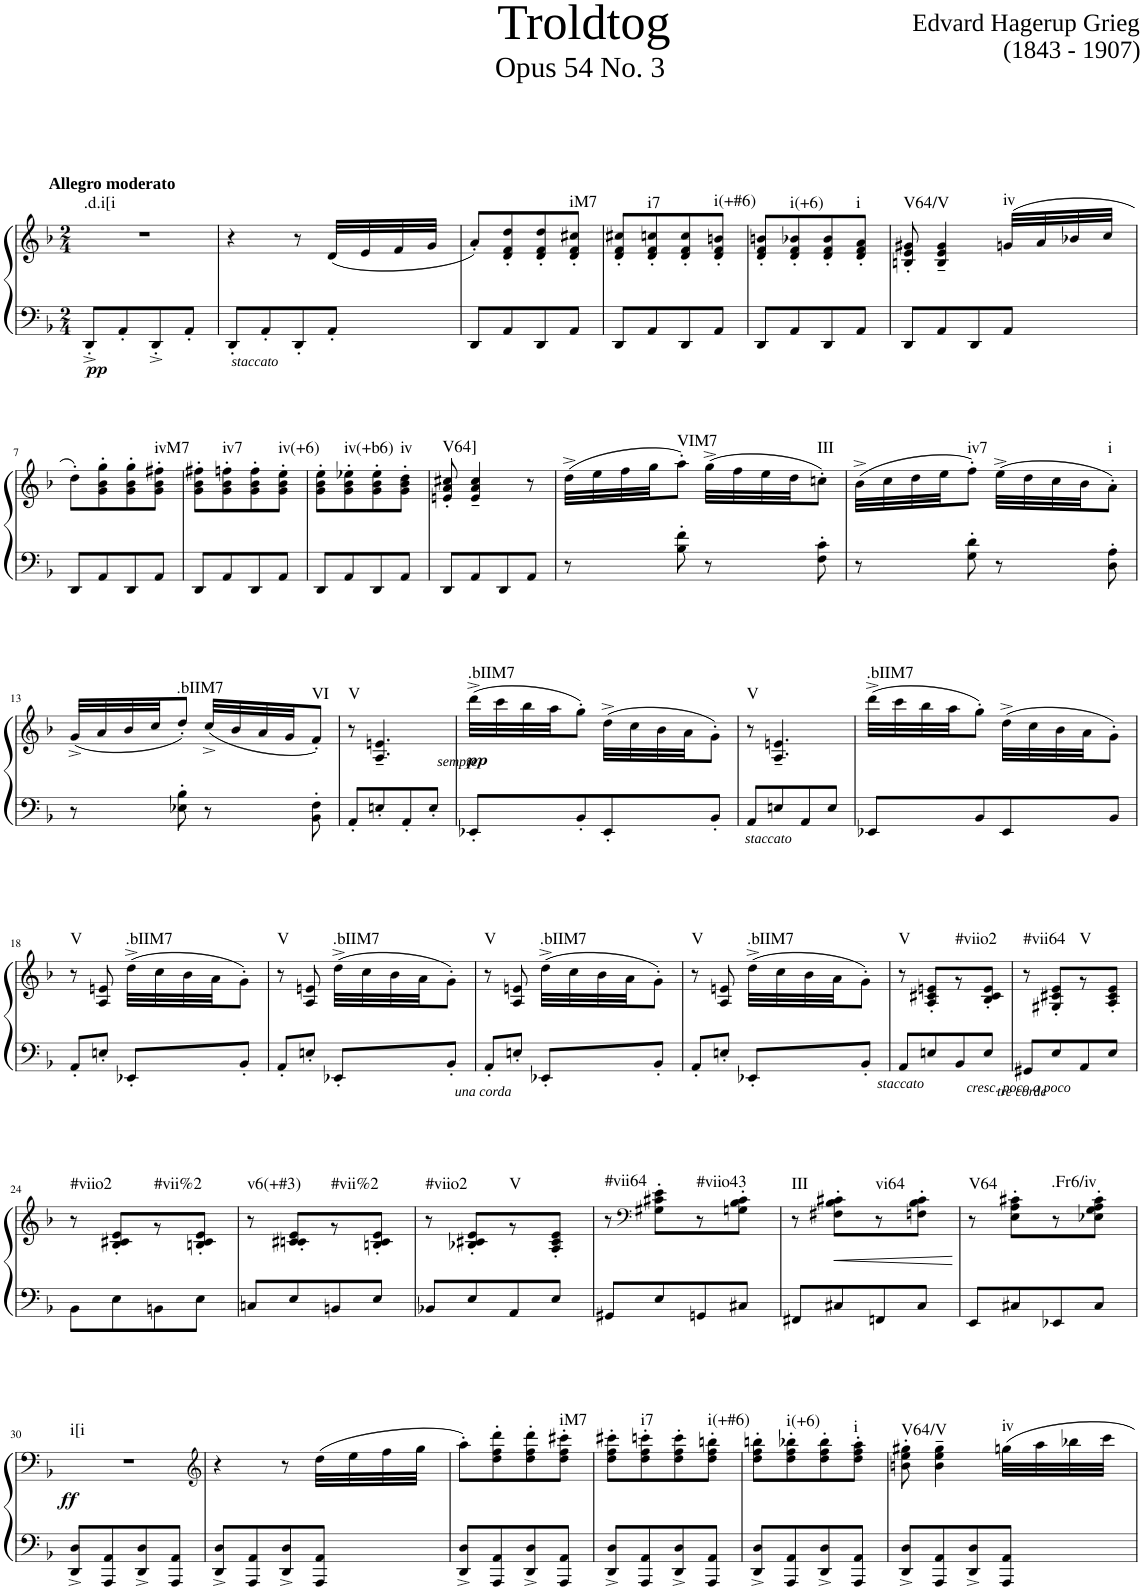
**kern	**kern	**dynam	**harte
*part1	*part1	*part1	*part1
*staff2	*staff1	*staff1/2	*
*I"Piano	*	*	*
*I'Pno	*	*	*
*clefF4	*clefG2	*	*
*k[b-]	*k[b-]	*	*
*M2/4	*M2/4	*	*
=1	=1	=1	=1
!	!LO:TX:a:B:t=Allegro moderato	!	!
!	!	!LO:DY:b=2	!LO:H:kt=.d.i[i
8DD'^/L	2r	pp	N
8AA'/	.	.	.
8DD'^/	.	.	.
8AA'/J	.	.	.
=2	=2	=2	=2
8DD'/L	4r	.	.
!	!	!LO:DY:b=2	!
8AA'/	.	other-dynamics	.
8DD'/	8r	.	.
8AA'/J	(32d/LLL	.	.
.	32e/	.	.
.	32f/	.	.
.	32g/JJJ	.	.
=3	=3	=3	=3
8DD'/L	8a'/L)	.	.
8AA'/	8d/' 8f/' 8dd/'	.	.
8DD'/	8d/' 8f/' 8dd/'	.	.
!	!	!	!LO:H:kt=iM7
8AA'/J	8d/' 8f/' 8cc#X/'J	.	N
=4	=4	=4	=4
8DD'/L	8d/' 8f/' 8cc#X/'L	.	.
!	!	!	!LO:H:kt=i7
8AA'/	8d/' 8f/' 8ccn/'	.	N
8DD'/	8d/' 8f/' 8cc/'	.	.
!	!	!	!LO:H:kt=i(+#6)
8AA'/J	8d/' 8f/' 8bn/'J	.	N
=5	=5	=5	=5
8DD'/L	8d/' 8f/' 8bn/'L	.	.
!	!	!	!LO:H:kt=i(+6)
8AA'/	8d/' 8f/' 8b-X/'	.	N
8DD'/	8d/' 8f/' 8b-/'	.	.
!	!	!	!LO:H:kt=i
8AA'/J	8d/' 8f/' 8a/'J	.	N
=6	=6	=6	=6
!	!	!	!LO:H:kt=V64/V
8DD'/L	8Bn/' 8e/' 8g#X/'	.	N
8AA'/	4B/~ 4e/~ 4g#/~	.	.
8DD'/	.	.	.
!	!	!	!LO:H:kt=iv
8AA'/J	(32gn/LLL	.	N
.	32a/	.	.
.	32b-X/	.	.
.	32cc/JJJ	.	.
!!LO:LB:g=z
=7	=7	=7	=7
8DD'/L	8dd'\L)	.	.
8AA'/	8g\' 8b-\' 8gg\'	.	.
8DD'/	8g\' 8b-\' 8gg\'	.	.
!	!	!	!LO:H:kt=ivM7
8AA'/J	8g\' 8b-\' 8ff#X\'J	.	N
=8	=8	=8	=8
8DD'/L	8g\' 8b-\' 8ff#X\'L	.	.
!	!	!	!LO:H:kt=iv7
8AA'/	8g\' 8b-\' 8ffn\'	.	N
8DD'/	8g\' 8b-\' 8ff\'	.	.
!	!	!	!LO:H:kt=iv(+6)
8AA'/J	8g\' 8b-\' 8ee\'J	.	N
=9	=9	=9	=9
8DD'/L	8g\' 8b-\' 8ee\'L	.	.
!	!	!	!LO:H:kt=iv(+b6)
8AA'/	8g\' 8b-\' 8ee-X\'	.	N
8DD'/	8g\' 8b-\' 8ee-\'	.	.
!	!	!	!LO:H:kt=iv
8AA'/J	8g\' 8b-\' 8dd\'J	.	N
=10	=10	=10	=10
!	!	!	!LO:H:kt=V64]
8DD'/L	8en/' 8a/' 8cc#X/'	.	N
8AA'/	4e/~ 4a/~ 4cc#/~	.	.
8DD'/	.	.	.
8AA'/J	8r	.	.
=11	=11	=11	=11
8r	(32dd^\LLL	.	.
.	32ee\	.	.
.	32ff\	.	.
.	32gg\JJ	.	.
!	!	!	!LO:H:kt=VIM7
8B-\' 8f\'	8aa'\J)	.	N
8r	(32gg^\LLL	.	.
.	32ff\	.	.
.	32ee\	.	.
.	32dd\JJ	.	.
!	!	!	!LO:H:kt=III
8F\' 8c\'	8ccn'\J)	.	N
=12	=12	=12	=12
8r	(32b-^\LLL	.	.
.	32cc\	.	.
.	32dd\	.	.
.	32ee\JJ	.	.
!	!	!	!LO:H:kt=iv7
8G\' 8d\'	8ff'\J)	.	N
8r	(32ee^\LLL	.	.
.	32dd\	.	.
.	32cc\	.	.
.	32b-\JJ	.	.
!	!	!	!LO:H:kt=i
8D\' 8A\'	8a'\J)	.	N
!!LO:LB:g=z
=13	=13	=13	=13
8r	(32g^/LLL	.	.
.	32a/	.	.
.	32b-/	.	.
.	32cc/JJ	.	.
!	!	!	!LO:H:kt=.bIIM7
8E-X\' 8B-\'	8dd'/J)	.	N
8r	(32cc^/LLL	.	.
.	32b-/	.	.
.	32a/	.	.
.	32g/JJ	.	.
!	!	!	!LO:H:kt=VI
8BB-\' 8F\'	8f'/J)	.	N
=14	=14	=14	=14
*	*^	*	*
!	!	!	!	!LO:H:kt=V
8AA'/L	8r	4.ryy	.	N
8En'/	4.A/~ 4.en/~	.	.	.
8AA'/	.	.	.	.
!	!	!	!LO:DY:b	!
8E'/J	.	8ryy	other-dynamics	.
=15	=15	=15	=15	=15
!	!	!	!LO:DY:b	!LO:H:kt=.bIIM7
*	*v	*v	*	*
8EE-X'/L	(32ddd^\LLL	pp	N
.	32ccc\	.	.
.	32bb-\	.	.
.	32aa\JJ	.	.
8BB-'/	8gg'\J)	.	.
8EE-'/	(32dd^\LLL	.	.
.	32cc\	.	.
.	32b-\	.	.
.	32a\JJ	.	.
8BB-'/J	8g'\J)	.	.
=16	=16	=16	=16
!	!	!LO:DY:b=2	!LO:H:kt=V
8AA'/L	8r	other-dynamics	N
8En'/	4.A/~ 4.en/~	.	.
8AA'/	.	.	.
8E'/J	.	.	.
=17	=17	=17	=17
!	!	!	!LO:H:kt=.bIIM7
8EE-X'/L	(32ddd^\LLL	.	N
.	32ccc\	.	.
.	32bb-\	.	.
.	32aa\JJ	.	.
8BB-'/	8gg'\J)	.	.
8EE-'/	(32dd^\LLL	.	.
.	32cc\	.	.
.	32b-\	.	.
.	32a\JJ	.	.
8BB-'/J	8g'\J)	.	.
!!LO:LB:g=z
=18	=18	=18	=18
!	!	!	!LO:H:kt=V
8AA'/L	8r	.	N
8En'/J	8A/ 8en/	.	.
!	!	!	!LO:H:kt=.bIIM7
8EE-X'/L	(32dd^\LLL	.	N
.	32cc\	.	.
.	32b-\	.	.
.	32a\JJ	.	.
8BB-'/J	8g'\J)	.	.
=19	=19	=19	=19
!	!	!	!LO:H:kt=V
8AA'/L	8r	.	N
8En'/J	8A/ 8en/	.	.
!	!	!	!LO:H:kt=.bIIM7
8EE-X'/L	(32dd^\LLL	.	N
.	32cc\	.	.
.	32b-\	.	.
.	32a\JJ	.	.
8BB-'/J	8g'\J)	.	.
=20	=20	=20	=20
!	!	!LO:DY:b=2	!LO:H:kt=V
8AA'/L	8r	other-dynamics	N
8En'/J	8A/ 8en/	.	.
!	!	!	!LO:H:kt=.bIIM7
8EE-X'/L	(32dd^\LLL	.	N
.	32cc\	.	.
.	32b-\	.	.
.	32a\JJ	.	.
8BB-'/J	8g'\J)	.	.
=21	=21	=21	=21
!	!	!	!LO:H:kt=V
8AA'/L	8r	.	N
8En'/J	8A/ 8en/	.	.
!	!	!	!LO:H:kt=.bIIM7
8EE-X'/L	(32dd^\LLL	.	N
.	32cc\	.	.
.	32b-\	.	.
.	32a\JJ	.	.
8BB-'/J	8g'\J)	.	.
=22	=22	=22	=22
!	!	!LO:DY:b=2	!LO:H:kt=V
8AA'/L	8r	other-dynamics	N
8En'/	8A/' 8c#X/' 8en/'L	.	.
!	!	!	!LO:H:kt=#viio2
8BB-'/	8r	.	N
8E'/J	8B-/' 8c#/' 8e/'J	.	.
=23	=23	=23	=23
!	!	!LO:DY:b=2	!
!	!	!LO:DY:n=1:b=2	!LO:H:kt=#vii64
8GG#X'/L	8r	other-dynamics other-dynamics	N
8E'/	8G#X/' 8c#X/' 8e/'L	.	.
!	!	!	!LO:H:kt=V
8AA'/	8r	.	N
8E'/J	8A/' 8c#/' 8e/'J	.	.
!!LO:LB:g=z
=24	=24	=24	=24
!	!	!	!LO:H:kt=#viio2
8BB-'\L	8r	.	N
8E'\	8B-/' 8c#X/' 8e/'L	.	.
!	!	!	!LO:H:kt=#vii%2
8BBn'\	8r	.	N
8E'\J	8Bn/' 8c#/' 8e/'J	.	.
=25	=25	=25	=25
!	!	!	!LO:H:kt=v6(+#3)
8Cn'/L	8r	.	N
8E'/	8cn/' 8c#X/' 8e/'L	.	.
!	!	!	!LO:H:kt=#vii%2
8BBn'/	8r	.	N
8E'/J	8Bn/' 8c#/' 8e/'J	.	.
=26	=26	=26	=26
!	!	!	!LO:H:kt=#viio2
8BB-X'/L	8r	.	N
8E'/	8B-X/' 8c#X/' 8e/'L	.	.
!	!	!	!LO:H:kt=V
8AA'/	8r	.	N
8E'/J	8A/' 8c#/' 8e/'J	.	.
=27	=27	=27	=27
!	!	!	!LO:H:kt=#vii64
8GG#X'/L	8r	.	N
*	*clefF4	*	*
8E'/	8G#X\' 8c#X\' 8e\'L	.	.
!	!	!	!LO:H:kt=#viio43
8GGn'/	8r	.	N
8C#X'/J	8Gn\' 8B-\' 8c#\'J	.	.
=28	=28	=28	=28
!	!	!	!LO:H:kt=III
8FF#X'/L	8r	.	N
!	!	!LO:HP:b	!
8C#X'/	8F#X\' 8B-\' 8c#X\'L	<	.
!	!	!	!LO:H:kt=vi64
8FFn'/	8r	.	N
8C#'/J	8Fn\' 8B-\' 8c#\'J	.	.
.	.	[	.
=29	=29	=29	=29
!	!	!	!LO:H:kt=V64
8EE'/L	8r	.	N
8C#X'/	8E\' 8A\' 8c#X\'L	.	.
!	!	!	!LO:H:kt=.Fr6/iv
8EE-X'/	8r	.	N
8C#'/J	8E-X\' 8G\' 8A\' 8c#\'J	.	.
!!LO:LB:g=z
=30	=30	=30	=30
!	!	!LO:DY:b	!LO:H:kt=i[i
8DD/^ 8D/^L	2r	ff	N
8AAA/ 8AA/	.	.	.
8DD/^ 8D/^	.	.	.
8AAA/ 8AA/J	.	.	.
=31	=31	=31	=31
*	*clefG2	*	*
8DD/^ 8D/^L	4r	.	.
8AAA/ 8AA/	.	.	.
8DD/^ 8D/^	8r	.	.
8AAA/ 8AA/J	(32dd\LLL	.	.
.	32ee\	.	.
.	32ff\	.	.
.	32gg\JJJ	.	.
=32	=32	=32	=32
8DD/^ 8D/^L	8aa'\L)	.	.
8AAA/ 8AA/	8dd\' 8ff\' 8ddd\'	.	.
8DD/^ 8D/^	8dd\' 8ff\' 8ddd\'	.	.
!	!	!	!LO:H:kt=iM7
8AAA/ 8AA/J	8dd\' 8ff\' 8ccc#X\'J	.	N
=33	=33	=33	=33
8DD/^ 8D/^L	8dd\' 8ff\' 8ccc#X\'L	.	.
!	!	!	!LO:H:kt=i7
8AAA/ 8AA/	8dd\' 8ff\' 8cccn\'	.	N
8DD/^ 8D/^	8dd\' 8ff\' 8ccc\'	.	.
!	!	!	!LO:H:kt=i(+#6)
8AAA/ 8AA/J	8dd\' 8ff\' 8bbn\'J	.	N
=34	=34	=34	=34
8DD/^ 8D/^L	8dd\' 8ff\' 8bbn\'L	.	.
!	!	!	!LO:H:kt=i(+6)
8AAA/ 8AA/	8dd\' 8ff\' 8bb-X\'	.	N
8DD/^ 8D/^	8dd\' 8ff\' 8bb-\'	.	.
!	!	!	!LO:H:kt=i
8AAA/ 8AA/J	8dd\' 8ff\' 8aa\'J	.	N
=35	=35	=35	=35
!	!	!	!LO:H:kt=V64/V
8DD/^ 8D/^L	8bn\' 8ee\' 8gg#X\'	.	N
8AAA/ 8AA/	4b\~ 4ee\~ 4gg#\~	.	.
8DD/^ 8D/^	.	.	.
!	!	!	!LO:H:kt=iv
8AAA/ 8AA/J	32ggn\LLL	.	N
.	32aa\	.	.
.	32bb-X\	.	.
.	32ccc\JJJ	.	.
=	=	=	=
*-	*-	*-	*-
